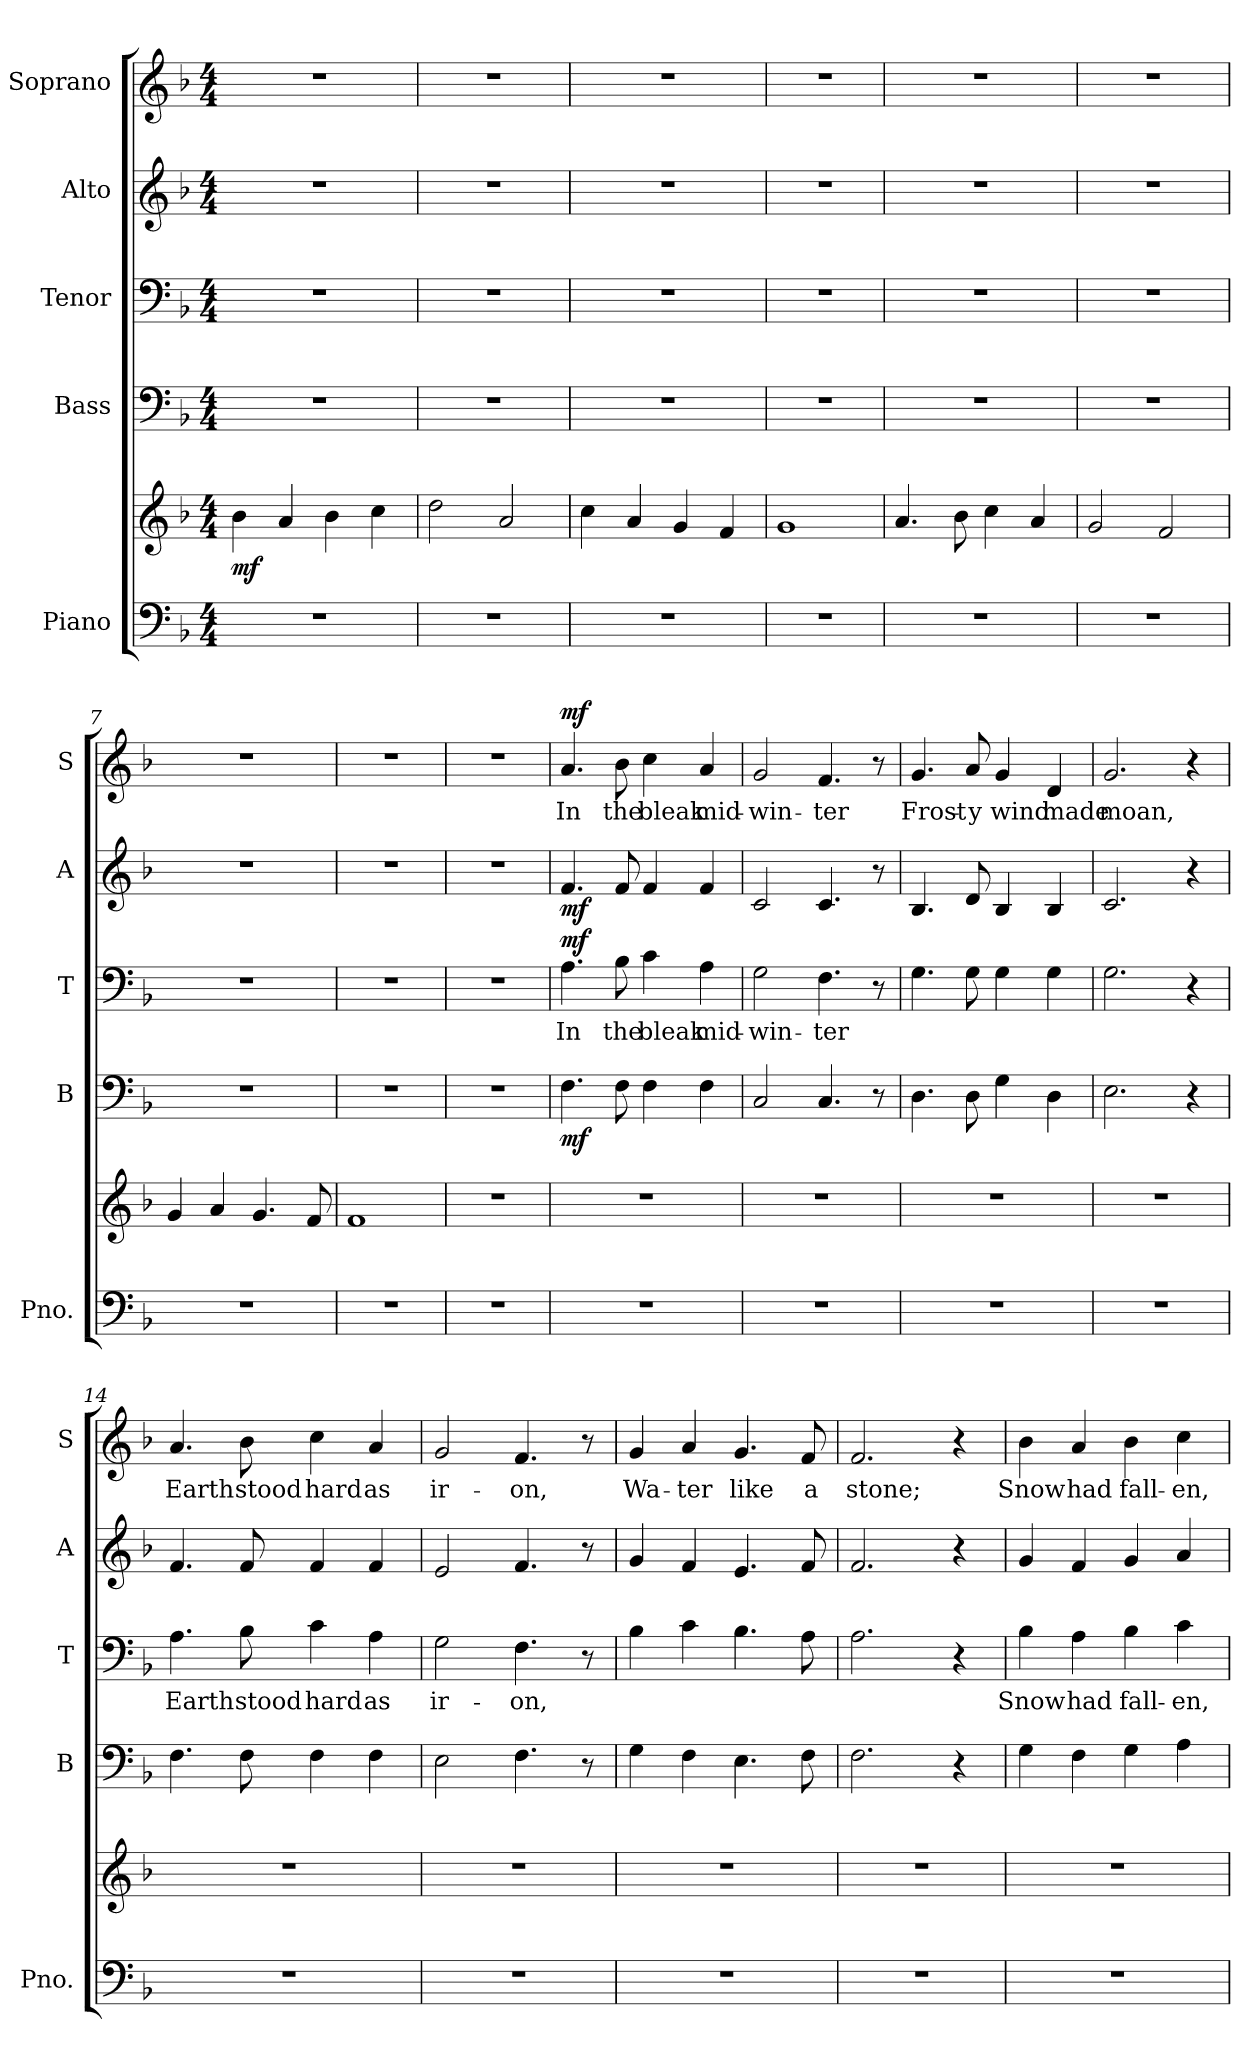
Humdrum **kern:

**kern	**kern	**dynam	**kern	**dynam	**kern	**text	**dynam	**kern	**dynam	**kern	**text	**dynam
*part5	*part5	*part5	*part4	*part4	*part3	*part3	*part3	*part2	*part2	*part1	*part1	*part1
*staff6	*staff5	*staff5/6	*staff4	*staff4	*staff3	*staff3	*staff3	*staff2	*staff2	*staff1	*staff1	*staff1
*I"Piano	*	*	*I"Bass	*	*I"Tenor	*	*	*I"Alto	*	*I"Soprano	*	*
*I'Pno.	*	*	*I'B	*	*I'T	*	*	*I'A	*	*I'S	*	*
*clefF4	*clefG2	*	*clefF4	*	*clefF4	*	*	*clefG2	*	*clefG2	*	*
*k[b-]	*k[b-]	*	*k[b-]	*	*k[b-]	*	*	*k[b-]	*	*k[b-]	*	*
*F:	*F:	*	*F:	*	*F:	*	*	*F:	*	*F:	*	*
*M4/4	*M4/4	*	*M4/4	*	*M4/4	*	*	*M4/4	*	*M4/4	*	*
=1	=1	=1	=1	=1	=1	=1	=1	=1	=1	=1	=1	=1
!	!	!LO:DY:b	!	!	!	!	!	!	!	!	!	!
1r	4b-\	mf	1r	.	1r	.	.	1r	.	1r	.	.
.	4a/	.	.	.	.	.	.	.	.	.	.	.
.	4b-\	.	.	.	.	.	.	.	.	.	.	.
.	4cc\	.	.	.	.	.	.	.	.	.	.	.
=2	=2	=2	=2	=2	=2	=2	=2	=2	=2	=2	=2	=2
1r	2dd\	.	1r	.	1r	.	.	1r	.	1r	.	.
.	2a/	.	.	.	.	.	.	.	.	.	.	.
=3	=3	=3	=3	=3	=3	=3	=3	=3	=3	=3	=3	=3
1r	4cc\	.	1r	.	1r	.	.	1r	.	1r	.	.
.	4a/	.	.	.	.	.	.	.	.	.	.	.
.	4g/	.	.	.	.	.	.	.	.	.	.	.
.	4f/	.	.	.	.	.	.	.	.	.	.	.
=4	=4	=4	=4	=4	=4	=4	=4	=4	=4	=4	=4	=4
1r	1g	.	1r	.	1r	.	.	1r	.	1r	.	.
=5	=5	=5	=5	=5	=5	=5	=5	=5	=5	=5	=5	=5
1r	4.a/	.	1r	.	1r	.	.	1r	.	1r	.	.
.	8b-\	.	.	.	.	.	.	.	.	.	.	.
.	4cc\	.	.	.	.	.	.	.	.	.	.	.
.	4a/	.	.	.	.	.	.	.	.	.	.	.
=6	=6	=6	=6	=6	=6	=6	=6	=6	=6	=6	=6	=6
1r	2g/	.	1r	.	1r	.	.	1r	.	1r	.	.
.	2f/	.	.	.	.	.	.	.	.	.	.	.
=7	=7	=7	=7	=7	=7	=7	=7	=7	=7	=7	=7	=7
1r	4g/	.	1r	.	1r	.	.	1r	.	1r	.	.
.	4a/	.	.	.	.	.	.	.	.	.	.	.
.	4.g/	.	.	.	.	.	.	.	.	.	.	.
.	8f/	.	.	.	.	.	.	.	.	.	.	.
=8	=8	=8	=8	=8	=8	=8	=8	=8	=8	=8	=8	=8
1r	1f	.	1r	.	1r	.	.	1r	.	1r	.	.
=9	=9	=9	=9	=9	=9	=9	=9	=9	=9	=9	=9	=9
1r	1r	.	1r	.	1r	.	.	1r	.	1r	.	.
=10	=10	=10	=10	=10	=10	=10	=10	=10	=10	=10	=10	=10
!	!	!	!	!LO:DY:b	!	!	!LO:DY:b	!	!LO:DY:b	!	!	!LO:DY:b
1r	1r	.	4.F\	mf	4.A\	In	mf	4.f/	mf	4.a/	In	mf
.	.	.	8F\	.	8B-\	the	.	8f/	.	8b-\	the	.
.	.	.	4F\	.	4c\	bleak	.	4f/	.	4cc\	bleak	.
.	.	.	4F\	.	4A\	mid-	.	4f/	.	4a/	mid-	.
!!LO:LB:g=z
=11	=11	=11	=11	=11	=11	=11	=11	=11	=11	=11	=11	=11
1r	1r	.	2C/	.	2G\	-win-	.	2c/	.	2g/	-win-	.
.	.	.	4.C/	.	4.F\	-ter	.	4.c/	.	4.f/	-ter	.
.	.	.	8r	.	8r	.	.	8r	.	8r	.	.
=12	=12	=12	=12	=12	=12	=12	=12	=12	=12	=12	=12	=12
1r	1r	.	4.D\	.	4.G\	.	.	4.B-/	.	4.g/	Frost-	.
.	.	.	8D\	.	8G\	.	.	8d/	.	8a/	-y	.
.	.	.	4G\	.	4G\	.	.	4B-/	.	4g/	wind	.
.	.	.	4D\	.	4G\	.	.	4B-/	.	4d/	made	.
=13	=13	=13	=13	=13	=13	=13	=13	=13	=13	=13	=13	=13
1r	1r	.	2.E\	.	2.G\	.	.	2.c/	.	2.g/	moan,	.
.	.	.	4r	.	4r	.	.	4r	.	4r	.	.
=14	=14	=14	=14	=14	=14	=14	=14	=14	=14	=14	=14	=14
1r	1r	.	4.F\	.	4.A\	Earth	.	4.f/	.	4.a/	Earth	.
.	.	.	8F\	.	8B-\	stood	.	8f/	.	8b-\	stood	.
.	.	.	4F\	.	4c\	hard	.	4f/	.	4cc\	hard	.
.	.	.	4F\	.	4A\	as	.	4f/	.	4a/	as	.
=15	=15	=15	=15	=15	=15	=15	=15	=15	=15	=15	=15	=15
1r	1r	.	2E\	.	2G\	ir-	.	2e/	.	2g/	ir-	.
.	.	.	4.F\	.	4.F\	-on,	.	4.f/	.	4.f/	-on,	.
.	.	.	8r	.	8r	.	.	8r	.	8r	.	.
=16	=16	=16	=16	=16	=16	=16	=16	=16	=16	=16	=16	=16
1r	1r	.	4G\	.	4B-\	.	.	4g/	.	4g/	Wa-	.
.	.	.	4F\	.	4c\	.	.	4f/	.	4a/	-ter	.
.	.	.	4.E\	.	4.B-\	.	.	4.e/	.	4.g/	like	.
.	.	.	8F\	.	8A\	.	.	8f/	.	8f/	a	.
!!LO:PB:g=z
=17	=17	=17	=17	=17	=17	=17	=17	=17	=17	=17	=17	=17
1r	1r	.	2.F\	.	2.A\	.	.	2.f/	.	2.f/	stone;	.
.	.	.	4r	.	4r	.	.	4r	.	4r	.	.
=18	=18	=18	=18	=18	=18	=18	=18	=18	=18	=18	=18	=18
1r	1r	.	4G\	.	4B-\	Snow	.	4g/	.	4b-\	Snow	.
.	.	.	4F\	.	4A\	had	.	4f/	.	4a/	had	.
.	.	.	4G\	.	4B-\	fall-	.	4g/	.	4b-\	fall-	.
.	.	.	4A\	.	4c\	-en,	.	4a/	.	4cc\	-en,	.
=	=	=	=	=	=	=	=	=	=	=	=	=
*-	*-	*-	*-	*-	*-	*-	*-	*-	*-	*-	*-	*-
